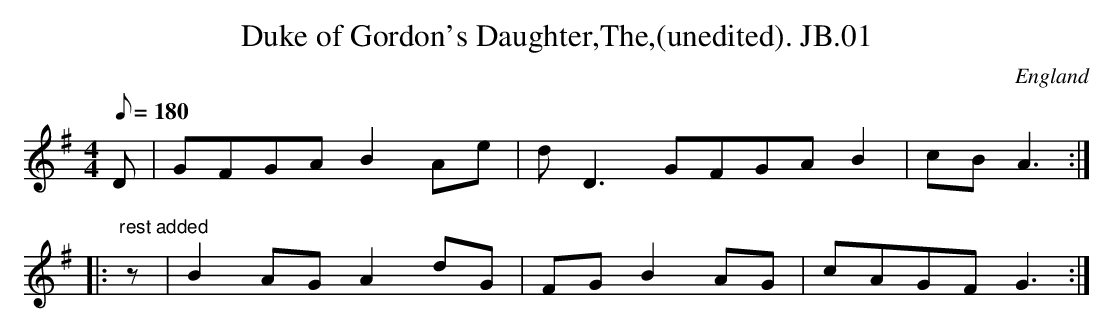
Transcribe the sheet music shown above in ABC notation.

X:1
T:Duke of Gordon's Daughter,The,(unedited). JB.01
M:4/4
L:1/8
Q:180
O:England
K:G
D|GFGAB2Ae|dD3GFGAB2|cBA3:|!
|:"rest added"z|B2AGA2dG|FGB2AG|cAGFG3:|]
